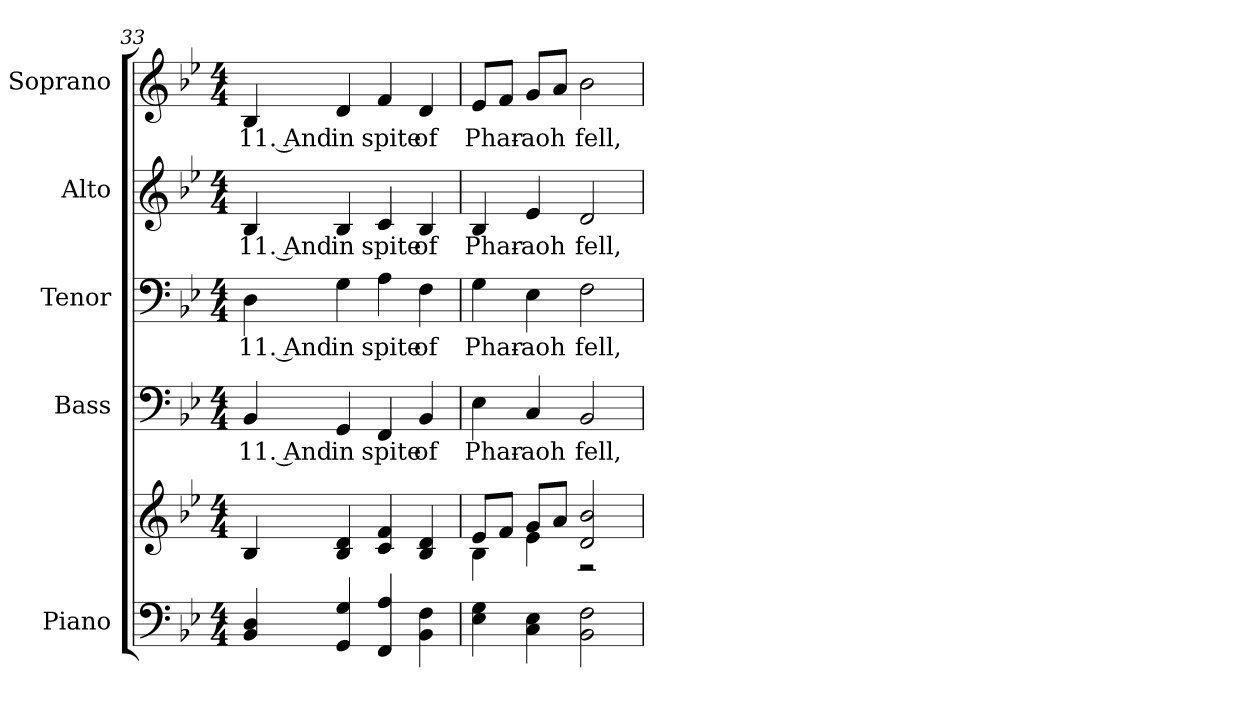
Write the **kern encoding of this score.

**kern	**kern	**kern	**text	**kern	**text	**kern	**text	**kern	**text
*part5	*part5	*part4	*part4	*part3	*part3	*part2	*part2	*part1	*part1
*staff6	*staff5	*staff4	*staff4	*staff3	*staff3	*staff2	*staff2	*staff1	*staff1
*I"Piano	*	*I"Bass	*	*I"Tenor	*	*I"Alto	*	*I"Soprano	*
*I'Pno.	*	*I'B.	*	*I'T.	*	*I'A.	*	*I'S.	*
!!LO:PB:g=z
*clefF4	*clefG2	*clefF4	*	*clefF4	*	*clefG2	*	*clefG2	*
*k[b-e-]	*k[b-e-]	*k[b-e-]	*	*k[b-e-]	*	*k[b-e-]	*	*k[b-e-]	*
*B-:	*B-:	*B-:	*	*B-:	*	*B-:	*	*B-:	*
*M4/4	*M4/4	*M4/4	*	*M4/4	*	*M4/4	*	*M4/4	*
=33	=33	=33	=33	=33	=33	=33	=33	=33	=33
!	!	!	!LO:LY:b:color=#000000	!	!	!	!	!	!
!	!	!	!	!	!LO:LY:b:color=#000000	!	!	!	!
!	!	!	!	!	!	!	!LO:LY:b:color=#000000	!	!
!	!	!	!	!	!	!	!	!	!LO:LY:b:color=#000000
4BB-i/ 4Di	4B-i/	4BB-i/	11. And	4Di\	11. And	4B-i/	11. And	4B-i/	11. And
!	!	!	!LO:LY:b:color=#000000	!	!	!	!	!	!
!	!	!	!	!	!LO:LY:b:color=#000000	!	!	!	!
!	!	!	!	!	!	!	!LO:LY:b:color=#000000	!	!
!	!	!	!	!	!	!	!	!	!LO:LY:b:color=#000000
4GGi/ 4Gi	4B-i/ 4di	4GGi/	in	4Gi\	in	4B-i/	in	4di/	in
!	!	!	!LO:LY:b:color=#000000	!	!	!	!	!	!
!	!	!	!	!	!LO:LY:b:color=#000000	!	!	!	!
!	!	!	!	!	!	!	!LO:LY:b:color=#000000	!	!
!	!	!	!	!	!	!	!	!	!LO:LY:b:color=#000000
4FFi/ 4Ai	4ci/ 4fi	4FFi/	spite	4Ai\	spite	4ci/	spite	4fi/	spite
!	!	!	!LO:LY:b:color=#000000	!	!	!	!	!	!
!	!	!	!	!	!LO:LY:b:color=#000000	!	!	!	!
!	!	!	!	!	!	!	!LO:LY:b:color=#000000	!	!
!	!	!	!	!	!	!	!	!	!LO:LY:b:color=#000000
4BB-i\ 4Fi	4B-i/ 4di	4BB-i/	of	4Fi\	of	4B-i/	of	4di/	of
=34	=34	=34	=34	=34	=34	=34	=34	=34	=34
*	*^	*	*	*	*	*	*	*	*
!	!	!	!	!LO:LY:b:color=#000000	!	!	!	!	!	!
!	!	!	!	!	!	!LO:LY:b:color=#000000	!	!	!	!
!	!	!	!	!	!	!	!	!LO:LY:b:color=#000000	!	!
!	!	!	!	!	!	!	!	!	!	!LO:LY:b:color=#000000
4E-i\ 4Gi	8e-i/L	4B-i\	4E-i\	Phar-	4Gi\	Phar-	4B-i/	Phar-	8e-i/L	Phar-
.	8fi/J	.	.	.	.	.	.	.	8fi/J	.
!	!	!	!	!LO:LY:b:color=#000000	!	!	!	!	!	!
!	!	!	!	!	!	!LO:LY:b:color=#000000	!	!	!	!
!	!	!	!	!	!	!	!	!LO:LY:b:color=#000000	!	!
!	!	!	!	!	!	!	!	!	!	!LO:LY:b:color=#000000
4Ci\ 4E-i	8gi/L	4e-i\	4Ci/	-aoh	4E-i\	-aoh	4e-i/	-aoh	8gi/L	-aoh
.	8ai/J	.	.	.	.	.	.	.	8ai/J	.
!	!	!	!	!LO:LY:b:color=#000000	!	!	!	!	!	!
!	!	!	!	!	!	!LO:LY:b:color=#000000	!	!	!	!
!	!	!	!	!	!	!	!	!LO:LY:b:color=#000000	!	!
!	!	!	!	!	!	!	!	!	!	!LO:LY:b:color=#000000
2BB-i\ 2Fi	2di/ 2b-i	2r	2BB-i/	fell,	2Fi\	fell,	2di/	fell,	2b-i\	fell,
*	*v	*v	*	*	*	*	*	*	*	*
=	=	=	=	=	=	=	=	=	=
*-	*-	*-	*-	*-	*-	*-	*-	*-	*-
